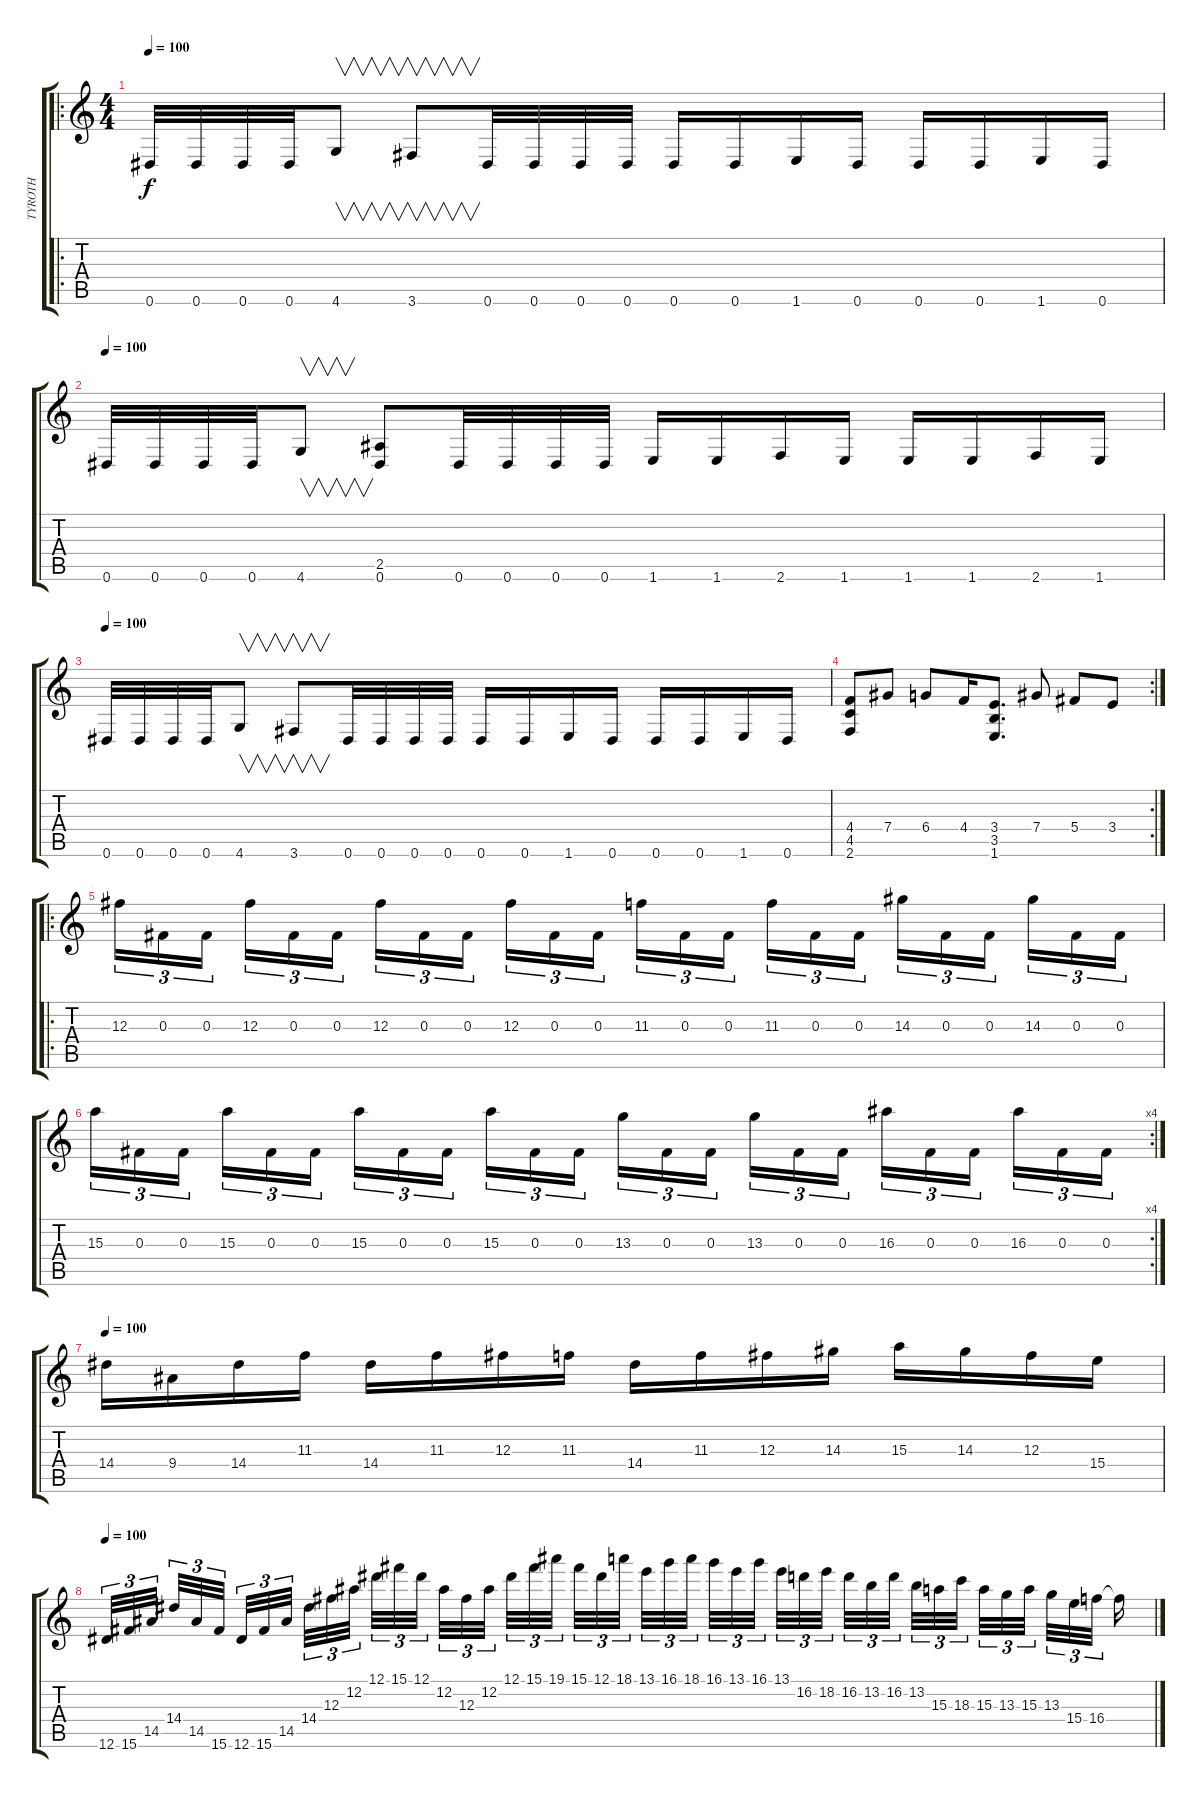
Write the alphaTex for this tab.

\track ("TYROTH" "TYROTH") {instrument distortionguitar}
\staff {score tabs}
\tuning (Eb4 Bb3 Gb3 Db3 Ab2 Eb2) {hide}
\ro
\ts (4 4)
\tempo 100
\clef g2
\ks c
0.6.32{dy f} 0.6.32 0.6.32 0.6.32 4.6.8{v} 3.6.8{v} 0.6.32 0.6.32 0.6.32 0.6.32 0.6.16 0.6.16 1.6.16 0.6.16 0.6.16 0.6.16 1.6.16 0.6.16 |
\tempo 100
0.6.32 0.6.32 0.6.32 0.6.32 4.6.8{v} (2.5 0.6).8 0.6.32 0.6.32 0.6.32 0.6.32 1.6.16 1.6.16 2.6.16 1.6.16 1.6.16 1.6.16 2.6.16 1.6.16 |
\tempo 100
0.6.32 0.6.32 0.6.32 0.6.32 4.6.8{v} 3.6.8{v} 0.6.32 0.6.32 0.6.32 0.6.32 0.6.16 0.6.16 1.6.16 0.6.16 0.6.16 0.6.16 1.6.16 0.6.16 |
\rc 2
(4.4 4.5 2.6).8 7.4.8 6.4.8 4.4.16 (3.4 3.5 1.6).8{d} 7.4.8 5.4.8 3.4.8 |
\ro
12.3.16{tu (3 2)} 0.3.16{tu (3 2)} 0.3.16{tu (3 2) beam splitsecondary} 12.3.16{tu (3 2)} 0.3.16{tu (3 2)} 0.3.16{tu (3 2)} 12.3.16{tu (3 2)} 0.3.16{tu (3 2)} 0.3.16{tu (3 2) beam splitsecondary} 12.3.16{tu (3 2)} 0.3.16{tu (3 2)} 0.3.16{tu (3 2)} 11.3.16{tu (3 2)} 0.3.16{tu (3 2)} 0.3.16{tu (3 2) beam splitsecondary} 11.3.16{tu (3 2)} 0.3.16{tu (3 2)} 0.3.16{tu (3 2)} 14.3.16{tu (3 2)} 0.3.16{tu (3 2)} 0.3.16{tu (3 2) beam splitsecondary} 14.3.16{tu (3 2)} 0.3.16{tu (3 2)} 0.3.16{tu (3 2)} |
\rc 4
15.3.16{tu (3 2)} 0.3.16{tu (3 2)} 0.3.16{tu (3 2) beam splitsecondary} 15.3.16{tu (3 2)} 0.3.16{tu (3 2)} 0.3.16{tu (3 2)} 15.3.16{tu (3 2)} 0.3.16{tu (3 2)} 0.3.16{tu (3 2) beam splitsecondary} 15.3.16{tu (3 2)} 0.3.16{tu (3 2)} 0.3.16{tu (3 2)} 13.3.16{tu (3 2)} 0.3.16{tu (3 2)} 0.3.16{tu (3 2) beam splitsecondary} 13.3.16{tu (3 2)} 0.3.16{tu (3 2)} 0.3.16{tu (3 2)} 16.3.16{tu (3 2)} 0.3.16{tu (3 2)} 0.3.16{tu (3 2) beam splitsecondary} 16.3.16{tu (3 2)} 0.3.16{tu (3 2)} 0.3.16{tu (3 2)} |
\tempo 100
14.4.16 9.4.16 14.4.16 11.3.16 14.4.16 11.3.16 12.3.16 11.3.16 14.4.16 11.3.16 12.3.16 14.3.16 15.3.16 14.3.16 12.3.16 15.4.16 |
\tempo 100
12.6.32{tu (3 2)} 15.6.32{tu (3 2)} 14.5.32{tu (3 2) beam splitsecondary} 14.4.32{tu (3 2)} 14.5.32{tu (3 2)} 15.6.32{tu (3 2) beam splitsecondary} 12.6.32{tu (3 2)} 15.6.32{tu (3 2)} 14.5.32{tu (3 2) beam splitsecondary} 14.4.32{tu (3 2)} 12.3.32{tu (3 2)} 12.2.32{tu (3 2)} 12.1.32{tu (3 2)} 15.1.32{tu (3 2)} 12.1.32{tu (3 2) beam splitsecondary} 12.2.32{tu (3 2)} 12.3.32{tu (3 2)} 12.2.32{tu (3 2) beam splitsecondary} 12.1.32{tu (3 2)} 15.1.32{tu (3 2)} 19.1.32{tu (3 2) beam splitsecondary} 15.1.32{tu (3 2)} 12.1.32{tu (3 2)} 18.1.32{tu (3 2)} 13.1.32{tu (3 2)} 16.1.32{tu (3 2)} 18.1.32{tu (3 2) beam splitsecondary} 16.1.32{tu (3 2)} 13.1.32{tu (3 2)} 16.1.32{tu (3 2) beam splitsecondary} 13.1.32{tu (3 2)} 16.2.32{tu (3 2)} 18.2.32{tu (3 2) beam splitsecondary} 16.2.32{tu (3 2)} 13.2.32{tu (3 2)} 16.2.32{tu (3 2)} 13.2.32{tu (3 2)} 15.3.32{tu (3 2)} 18.3.32{tu (3 2) beam splitsecondary} 15.3.32{tu (3 2)} 13.3.32{tu (3 2)} 15.3.32{tu (3 2) beam splitsecondary} 13.3.32{tu (3 2)} 15.4.32{tu (3 2)} 16.4.32{tu (3 2) beam splitsecondary} 16.4{t}.16
